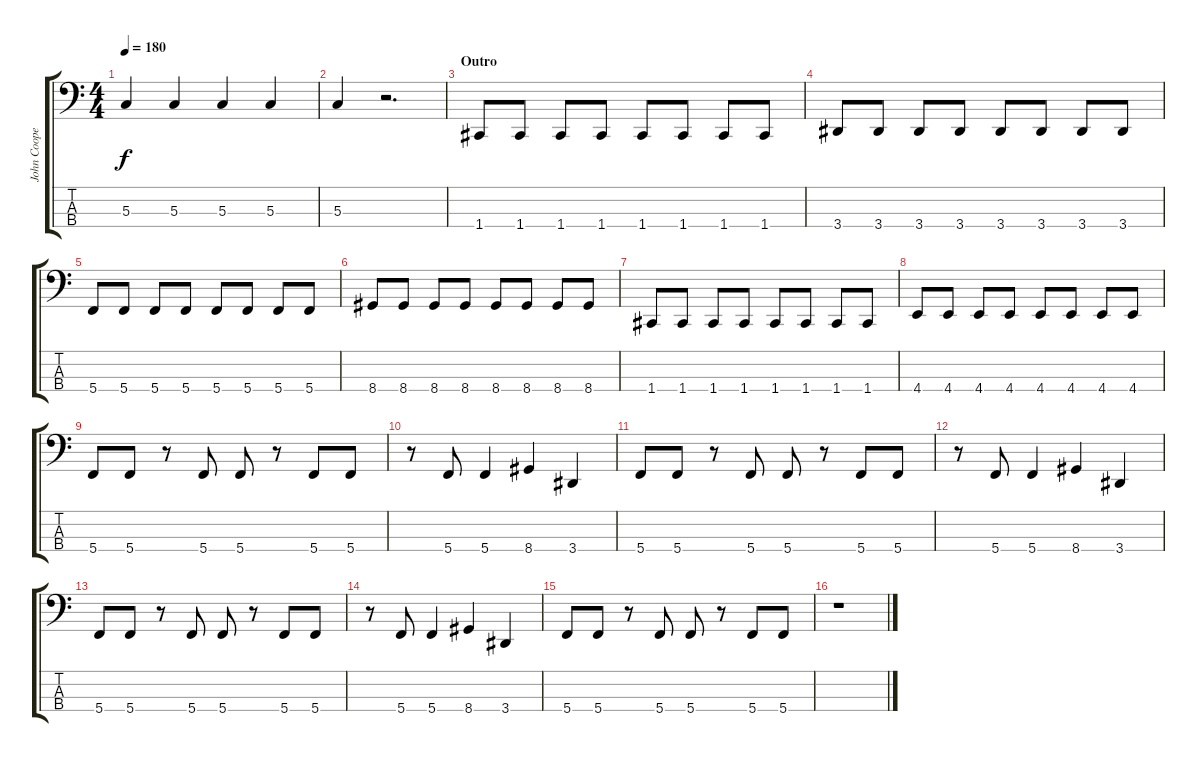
\track ("John Cooper" "John Coope") {instrument electricbassfinger}
\staff {score tabs}
\tuning (F2 C2 G1 C1) {hide}
\ts (4 4)
\tempo 180
\clef f4
\ks c
5.3.4{dy f} 5.3.4 5.3.4 5.3.4 |
5.3.4 r.2{d} |
\section ("" "Outro")
1.4.8 1.4.8 1.4.8 1.4.8 1.4.8 1.4.8 1.4.8 1.4.8 |
3.4.8 3.4.8 3.4.8 3.4.8 3.4.8 3.4.8 3.4.8 3.4.8 |
5.4.8 5.4.8 5.4.8 5.4.8 5.4.8 5.4.8 5.4.8 5.4.8 |
8.4.8 8.4.8 8.4.8 8.4.8 8.4.8 8.4.8 8.4.8 8.4.8 |
1.4.8 1.4.8 1.4.8 1.4.8 1.4.8 1.4.8 1.4.8 1.4.8 |
4.4.8 4.4.8 4.4.8 4.4.8 4.4.8 4.4.8 4.4.8 4.4.8 |
5.4.8 5.4.8 r.8 5.4.8 5.4.8 r.8 5.4.8 5.4.8 |
r.8 5.4.8 5.4.4 8.4.4 3.4.4 |
5.4.8 5.4.8 r.8 5.4.8 5.4.8 r.8 5.4.8 5.4.8 |
r.8 5.4.8 5.4.4 8.4.4 3.4.4 |
5.4.8 5.4.8 r.8 5.4.8 5.4.8 r.8 5.4.8 5.4.8 |
r.8 5.4.8 5.4.4 8.4.4 3.4.4 |
5.4.8 5.4.8 r.8 5.4.8 5.4.8 r.8 5.4.8 5.4.8 |
r.1
